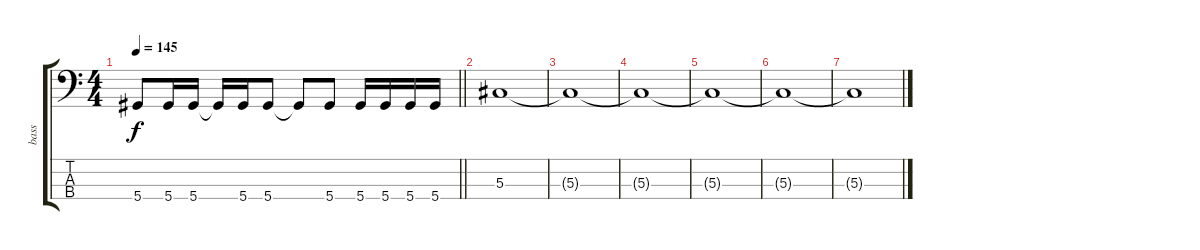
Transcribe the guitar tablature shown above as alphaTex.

\track ("bass" "bass") {instrument electricbasspick}
\staff {score tabs}
\tuning (Gb2 Db2 Ab1 Eb1) {hide}
\ts (4 4)
\tempo 145
\clef f4
\barLineRight lightlight
\ks c
5.4.8{dy f} 5.4.16 5.4.16 5.4{t}.16 5.4.16 5.4.8 5.4{t}.8 5.4.8 5.4.16 5.4.16 5.4.16 5.4.16 |
5.3.1 |
5.3{t}.1 |
5.3{t}.1{volume 0} |
5.3{t}.1 |
5.3{t}.1 |
5.3{t}.1
